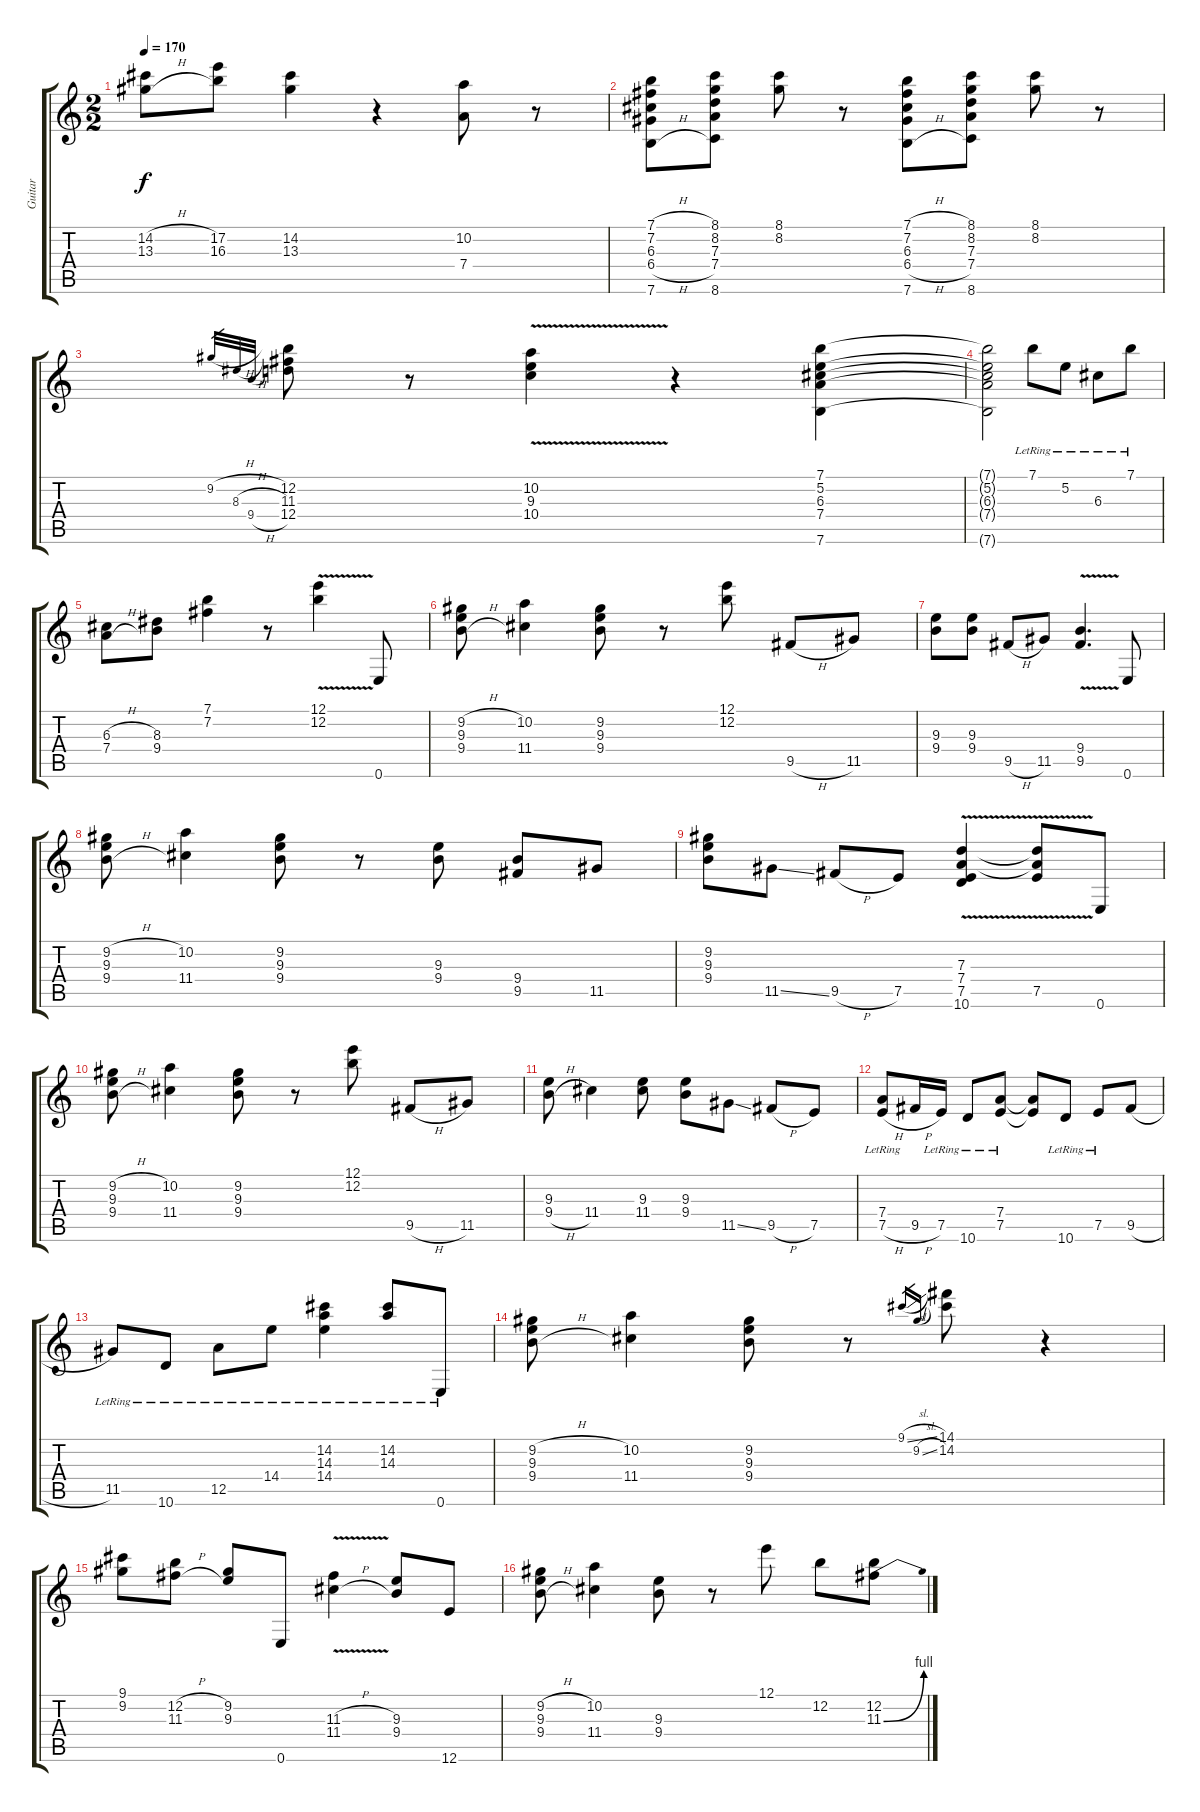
\track ("Guitar" "Guitar") {mute instrument electricguitarclean}
\staff {score tabs}
\tuning (E4 B3 G3 D3 A2 E2) {hide}
\ts (2 2)
\tempo 170
\clef g2
\ks c
(14.2{h} 13.3{h}).8{dy f} (17.2 16.3).8 (14.2 13.3).4 r.4 (10.2 7.4).8 r.8 |
(7.1{h} 7.2{h} 6.3{h} 6.4{h} 7.6{h}).8 (8.1 8.2 7.3 7.4 8.6).8 (8.1 8.2).8 r.8 (7.1{h} 7.2{h} 6.3{h} 6.4{h} 7.6{h}).8 (8.1 8.2 7.3 7.4 8.6).8 (8.1 8.2).8 r.8 |
9.2{h}.32{gr} 8.3{h}.32{gr} 9.4{h}.32{gr} (12.2 11.3 12.4).8 r.8 (10.2{v} 9.3{v} 10.4{v}).4 r.4 (7.1 5.2 6.3 7.4 7.6).4 |
(7.1{t} 5.2{t} 6.3{t} 7.4{t} 7.6{t}).2 7.1{lr}.8 5.2{lr}.8 6.3{lr}.8 7.1{lr}.8 |
(6.3{h} 7.4{h}).8 (8.3 9.4).8 (7.1 7.2).4 r.8 (12.1{v} 12.2{v}).4 0.6.8 |
(9.2{h} 9.3 9.4{h}).8 (10.2 11.4).4 (9.2 9.3 9.4).8 r.8 (12.1 12.2).8 9.5{h}.8 11.5.8 |
(9.3 9.4).8 (9.3 9.4).8 9.5{h}.8 11.5.8 (9.4{v} 9.5{v}).4{d} 0.6.8 |
(9.2{h} 9.3 9.4{h}).8 (10.2 11.4).4 (9.2 9.3 9.4).8 r.8 (9.3 9.4).8 (9.4 9.5).8 11.5.8 |
(9.2 9.3 9.4).8 11.5{ss}.8 9.5{h}.8 7.5.8 (7.3{v} 7.4{v} 7.5{v} 10.6{v}).4 (7.3{v t} 7.4{v t} 7.5{v}).8 0.6.8 |
(9.2{h} 9.3 9.4{h}).8 (10.2 11.4).4 (9.2 9.3 9.4).8 r.8 (12.1 12.2).8 9.5{h}.8 11.5.8 |
(9.3 9.4{h}).8 11.4.4 (9.3 11.4).8 (9.3 9.4).8 11.5{ss}.8 9.5{h}.8 7.5.8 |
(7.4{lr} 7.5{h}).8 9.5{h}.16 7.5{lr}.16 10.6{lr}.8 (7.4{lr} 7.5{lr}).8 (7.4{t} 7.5{t}).8 10.6{lr}.8 7.5{lr}.8 9.5{h}.8 |
11.5{lr}.8 10.6{lr}.8 12.5{lr}.8 14.4{lr}.8 (14.2{lr} 14.3{lr} 14.4{lr}).4 (14.2{lr} 14.3{lr}).8 0.6{lr}.8 |
(9.2{h} 9.3 9.4{h}).8 (10.2 11.4).4 (9.2 9.3 9.4).8 r.8 9.1{sl}.16{gr} 9.2{sl}.16{gr} (14.1 14.2).8 r.4 |
(9.1 9.2).8 (12.2{h} 11.3{h}).8 (9.2 9.3).8 0.6.8 (11.3{v h} 11.4{v h}).4 (9.3 9.4).8 12.6.8 |
(9.2{h} 9.3 9.4{h}).8 (10.2 11.4).4 (9.3 9.4).8 r.8 12.1.8 12.2.8 (12.2 11.3{be (bend 0 0 60 4)}).8
